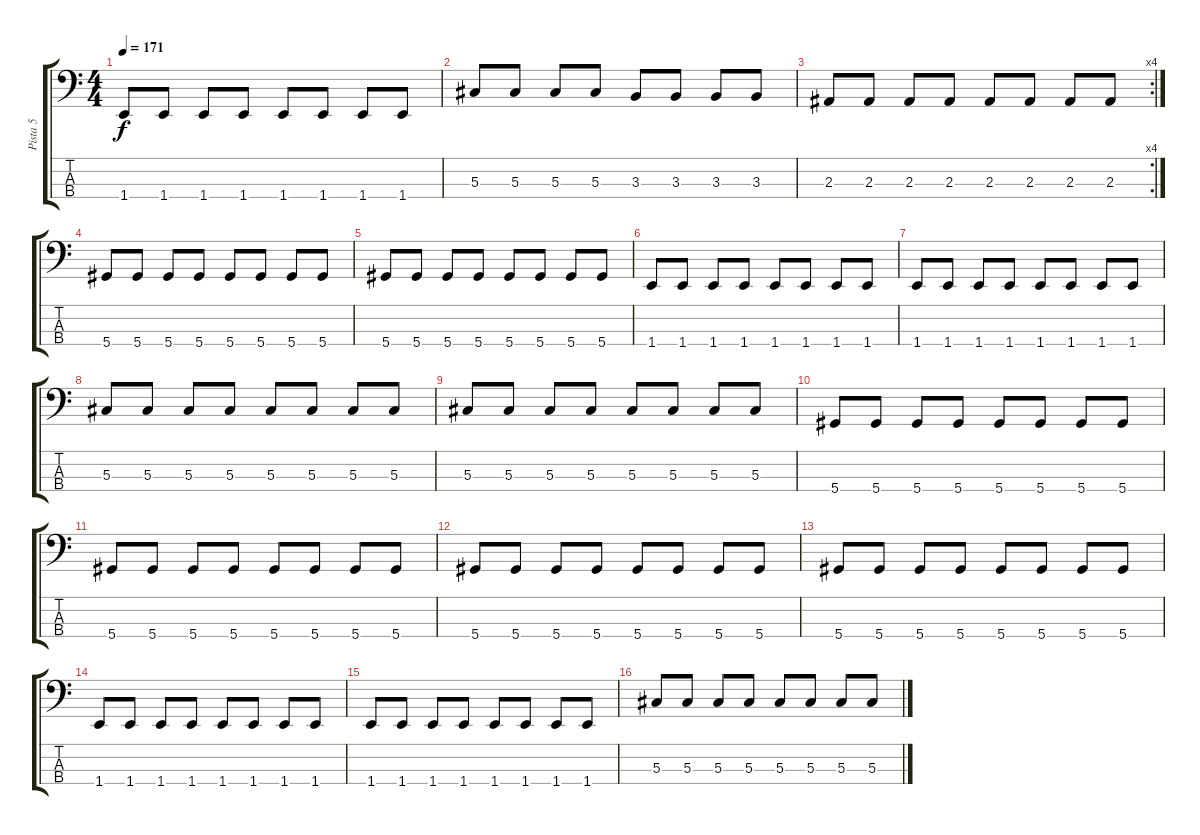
\track ("Pista 5" "Pista 5") {instrument electricbasspick}
\staff {score tabs}
\tuning (Gb2 Db2 Ab1 Eb1) {hide}
\ts (4 4)
\tempo 171
\clef f4
\ks c
1.4.8{dy f} 1.4.8 1.4.8 1.4.8 1.4.8 1.4.8 1.4.8 1.4.8 |
5.3.8 5.3.8 5.3.8 5.3.8 3.3.8 3.3.8 3.3.8 3.3.8 |
\rc 4
2.3.8 2.3.8 2.3.8 2.3.8 2.3.8 2.3.8 2.3.8 2.3.8 |
5.4.8 5.4.8 5.4.8 5.4.8 5.4.8 5.4.8 5.4.8 5.4.8 |
5.4.8 5.4.8 5.4.8 5.4.8 5.4.8 5.4.8 5.4.8 5.4.8 |
1.4.8 1.4.8 1.4.8 1.4.8 1.4.8 1.4.8 1.4.8 1.4.8 |
1.4.8 1.4.8 1.4.8 1.4.8 1.4.8 1.4.8 1.4.8 1.4.8 |
5.3.8 5.3.8 5.3.8 5.3.8 5.3.8 5.3.8 5.3.8 5.3.8 |
5.3.8 5.3.8 5.3.8 5.3.8 5.3.8 5.3.8 5.3.8 5.3.8 |
5.4.8 5.4.8 5.4.8 5.4.8 5.4.8 5.4.8 5.4.8 5.4.8 |
5.4.8 5.4.8 5.4.8 5.4.8 5.4.8 5.4.8 5.4.8 5.4.8 |
5.4.8 5.4.8 5.4.8 5.4.8 5.4.8 5.4.8 5.4.8 5.4.8 |
5.4.8 5.4.8 5.4.8 5.4.8 5.4.8 5.4.8 5.4.8 5.4.8 |
1.4.8 1.4.8 1.4.8 1.4.8 1.4.8 1.4.8 1.4.8 1.4.8 |
1.4.8 1.4.8 1.4.8 1.4.8 1.4.8 1.4.8 1.4.8 1.4.8 |
5.3.8 5.3.8 5.3.8 5.3.8 5.3.8 5.3.8 5.3.8 5.3.8
